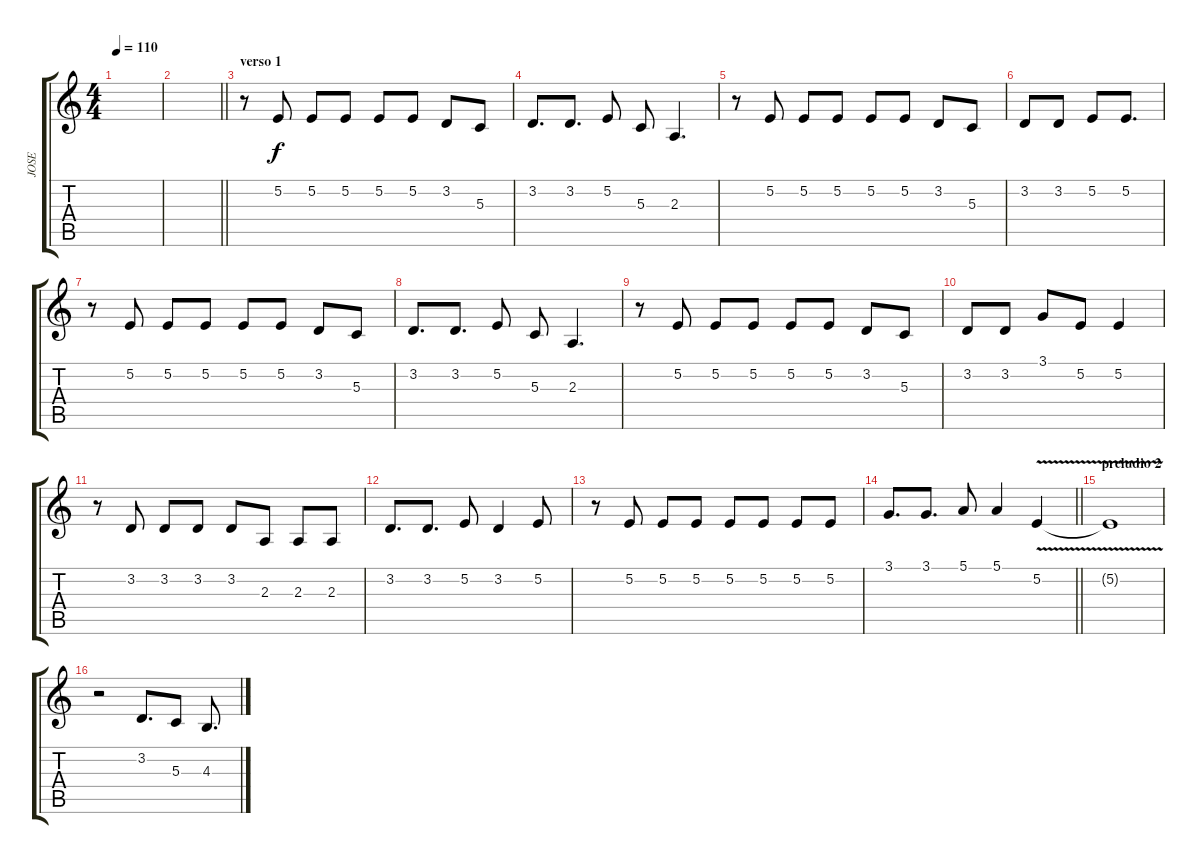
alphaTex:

\track ("JOSE" "JOSE") {instrument synthbrass1}
\staff {score tabs}
\tuning (E4 B3 G3 D3 A2 E2) {hide}
\ts (4 4)
\tempo 110
\clef g2
\ks c
|
\barLineRight lightlight
|
\section ("" "verso 1")
r.8 5.2.8 5.2.8 5.2.8 5.2.8 5.2.8 3.2.8 5.3.8 |
3.2.8{d} 3.2.8{d} 5.2.8 5.3.8 2.3.4{d} |
r.8 5.2.8 5.2.8 5.2.8 5.2.8 5.2.8 3.2.8 5.3.8 |
3.2.8 3.2.8 5.2.8 5.2.8{d} |
r.8 5.2.8 5.2.8 5.2.8 5.2.8 5.2.8 3.2.8 5.3.8 |
3.2.8{d} 3.2.8{d} 5.2.8 5.3.8 2.3.4{d} |
r.8 5.2.8 5.2.8 5.2.8 5.2.8 5.2.8 3.2.8 5.3.8 |
3.2.8 3.2.8 3.1.8 5.2.8 5.2.4 |
r.8 3.2.8 3.2.8 3.2.8 3.2.8 2.3.8 2.3.8 2.3.8 |
3.2.8{d} 3.2.8{d} 5.2.8 3.2.4 5.2.8 |
r.8 5.2.8 5.2.8 5.2.8 5.2.8 5.2.8 5.2.8 5.2.8 |
\barLineRight lightlight
3.1.8{d} 3.1.8{d} 5.1.8 5.1.4 5.2{v}.4 |
\section ("" "preludio 2")
5.2{t}.1 |
r.2 3.2.8{d} 5.3.8 4.3.8{d}
